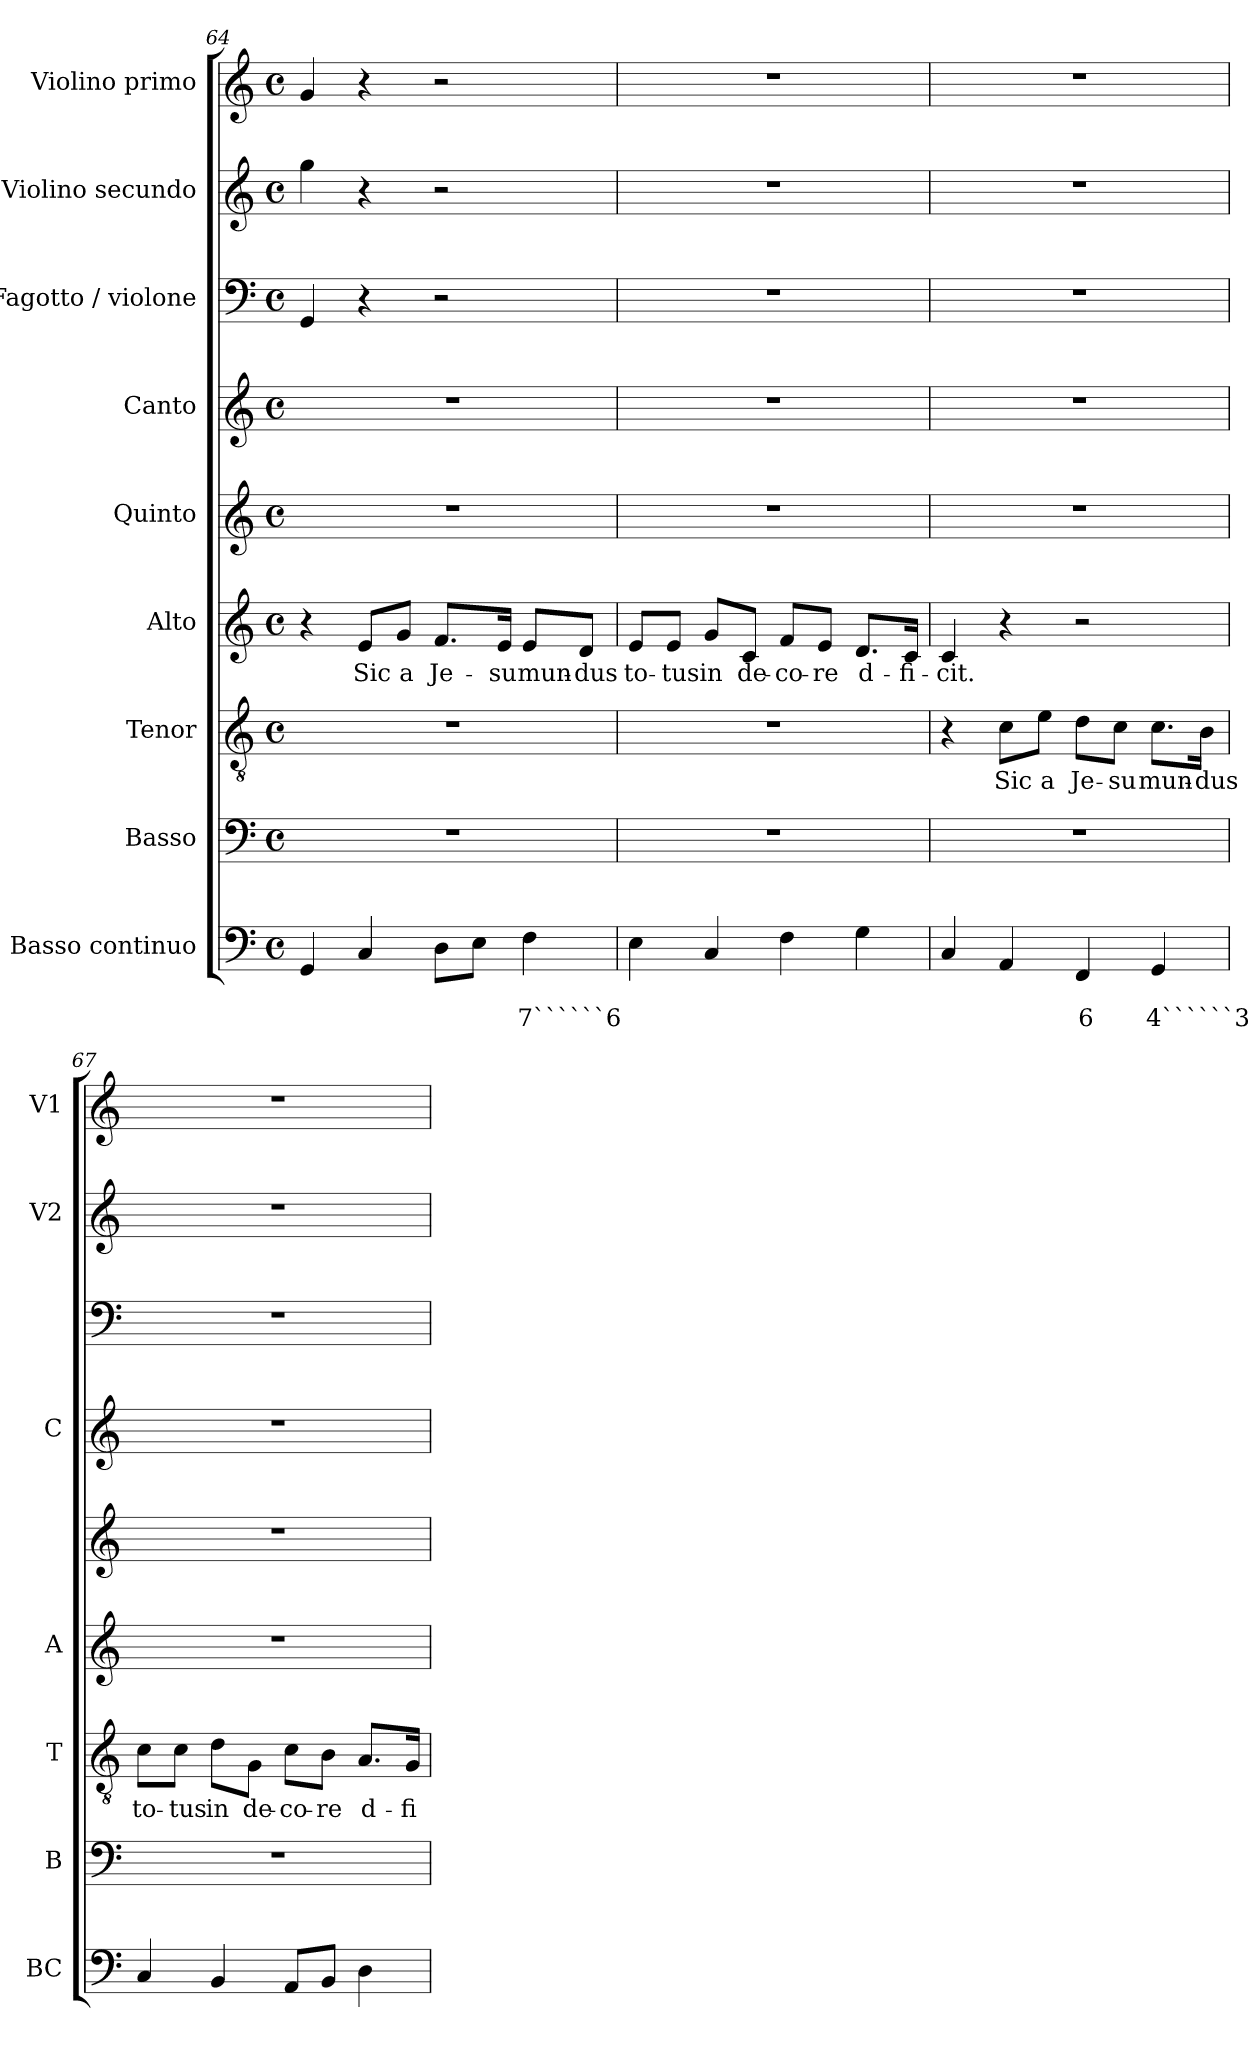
**kern	**text	**text	**kern	**kern	**text	**kern	**text	**kern	**kern	**kern	**kern	**kern
*part9	*part9	*part9	*part8	*part7	*part7	*part6	*part6	*part5	*part4	*part3	*part2	*part1
*staff9	*staff9	*staff9	*staff8	*staff7	*staff7	*staff6	*staff6	*staff5	*staff4	*staff3	*staff2	*staff1
*I"Basso continuo	*	*	*I"Basso	*I"Tenor	*	*I"Alto	*	*I"Quinto	*I"Canto	*I"Fagotto / violone	*I"Violino secundo	*I"Violino primo
*I'BC	*	*	*I'B	*I'T	*	*I'A	*	*	*I'C	*	*I'V2	*I'V1
*clefF4	*	*	*clefF4	*clefGv2	*	*clefG2	*	*clefG2	*clefG2	*clefF4	*clefG2	*clefG2
*k[]	*	*	*k[]	*k[]	*	*k[]	*	*k[]	*k[]	*k[]	*k[]	*k[]
*C:	*	*	*C:	*C:	*	*C:	*	*C:	*C:	*C:	*C:	*C:
*M4/4	*	*	*M4/4	*M4/4	*	*M4/4	*	*M4/4	*M4/4	*M4/4	*M4/4	*M4/4
*met(c)	*	*	*met(c)	*met(c)	*	*met(c)	*	*met(c)	*met(c)	*met(c)	*met(c)	*met(c)
=64	=64	=64	=64	=64	=64	=64	=64	=64	=64	=64	=64	=64
4GG/	.	.	1r	1r	.	4r	.	1r	1r	4GG/	4gg\	4g/
!	!	!	!	!	!	!	!LO:LY:b	!	!	!	!	!
4C/	.	.	.	.	.	8e/L	Sic	.	.	4r	4r	4r
!	!	!	!	!	!	!	!LO:LY:b	!	!	!	!	!
.	.	.	.	.	.	8g/J	a	.	.	.	.	.
!	!	!	!	!	!	!	!LO:LY:b	!	!	!	!	!
8D\L	.	.	.	.	.	8.f/L	Je-	.	.	2r	2r	2r
8E\J	.	.	.	.	.	.	.	.	.	.	.	.
!	!	!	!	!	!	!	!LO:LY:b	!	!	!	!	!
.	.	.	.	.	.	16e/Jk	-su	.	.	.	.	.
!	!	!LO:LY:b	!	!	!	!	!LO:LY:b	!	!	!	!	!
4F\	.	7``````6	.	.	.	8e/L	mun-	.	.	.	.	.
!	!	!	!	!	!	!	!LO:LY:b	!	!	!	!	!
.	.	.	.	.	.	8d/J	-dus	.	.	.	.	.
=65	=65	=65	=65	=65	=65	=65	=65	=65	=65	=65	=65	=65
!	!	!	!	!	!	!	!LO:LY:b	!	!	!	!	!
4E\	.	.	1r	1r	.	8e/L	to-	1r	1r	1r	1r	1r
!	!	!	!	!	!	!	!LO:LY:b	!	!	!	!	!
.	.	.	.	.	.	8e/J	-tus	.	.	.	.	.
!	!	!	!	!	!	!	!LO:LY:b	!	!	!	!	!
4C/	.	.	.	.	.	8g/L	in	.	.	.	.	.
!	!	!	!	!	!	!	!LO:LY:b	!	!	!	!	!
.	.	.	.	.	.	8c/J	de-	.	.	.	.	.
!	!	!	!	!	!	!	!LO:LY:b	!	!	!	!	!
4F\	.	.	.	.	.	8f/L	-co-	.	.	.	.	.
!	!	!	!	!	!	!	!LO:LY:b	!	!	!	!	!
.	.	.	.	.	.	8e/J	-re	.	.	.	.	.
!	!	!	!	!	!	!	!LO:LY:b	!	!	!	!	!
4G\	.	.	.	.	.	8.d/L	d-	.	.	.	.	.
!	!	!	!	!	!	!	!LO:LY:b	!	!	!	!	!
.	.	.	.	.	.	16c/Jk	-fi-	.	.	.	.	.
!!LO:LB:g=z
=66	=66	=66	=66	=66	=66	=66	=66	=66	=66	=66	=66	=66
!	!	!	!	!	!	!	!LO:LY:b	!	!	!	!	!
4C/	.	.	1r	4r	.	4c/	-cit.	1r	1r	1r	1r	1r
!	!	!	!	!	!LO:LY:b	!	!	!	!	!	!	!
4AA/	.	.	.	8c\L	Sic	4r	.	.	.	.	.	.
!	!	!	!	!	!LO:LY:b	!	!	!	!	!	!	!
.	.	.	.	8e\J	a	.	.	.	.	.	.	.
!	!	!LO:LY:b	!	!	!LO:LY:b	!	!	!	!	!	!	!
4FF/	.	6	.	8d\L	Je-	2r	.	.	.	.	.	.
!	!	!	!	!	!LO:LY:b	!	!	!	!	!	!	!
.	.	.	.	8c\J	-su	.	.	.	.	.	.	.
!	!	!LO:LY:b	!	!	!LO:LY:b	!	!	!	!	!	!	!
4GG/	.	4``````3	.	8.c\L	mun-	.	.	.	.	.	.	.
!	!	!	!	!	!LO:LY:b	!	!	!	!	!	!	!
.	.	.	.	16B\Jk	-dus	.	.	.	.	.	.	.
=67	=67	=67	=67	=67	=67	=67	=67	=67	=67	=67	=67	=67
!	!	!	!	!	!LO:LY:b	!	!	!	!	!	!	!
4C/	.	.	1r	8c\L	to-	1r	.	1r	1r	1r	1r	1r
!	!	!	!	!	!LO:LY:b	!	!	!	!	!	!	!
.	.	.	.	8c\J	-tus	.	.	.	.	.	.	.
!	!	!	!	!	!LO:LY:b	!	!	!	!	!	!	!
4BB/	.	.	.	8d\L	in	.	.	.	.	.	.	.
!	!	!	!	!	!LO:LY:b	!	!	!	!	!	!	!
.	.	.	.	8G\J	de-	.	.	.	.	.	.	.
!	!	!	!	!	!LO:LY:b	!	!	!	!	!	!	!
8AA/L	.	.	.	8c\L	-co-	.	.	.	.	.	.	.
!	!	!	!	!	!LO:LY:b	!	!	!	!	!	!	!
8BB/J	.	.	.	8B\J	-re	.	.	.	.	.	.	.
!	!	!	!	!	!LO:LY:b	!	!	!	!	!	!	!
4D\	.	.	.	8.A/L	d-	.	.	.	.	.	.	.
!	!	!	!	!	!LO:LY:b	!	!	!	!	!	!	!
.	.	.	.	16G/Jk	-fi-	.	.	.	.	.	.	.
=	=	=	=	=	=	=	=	=	=	=	=	=
*-	*-	*-	*-	*-	*-	*-	*-	*-	*-	*-	*-	*-
